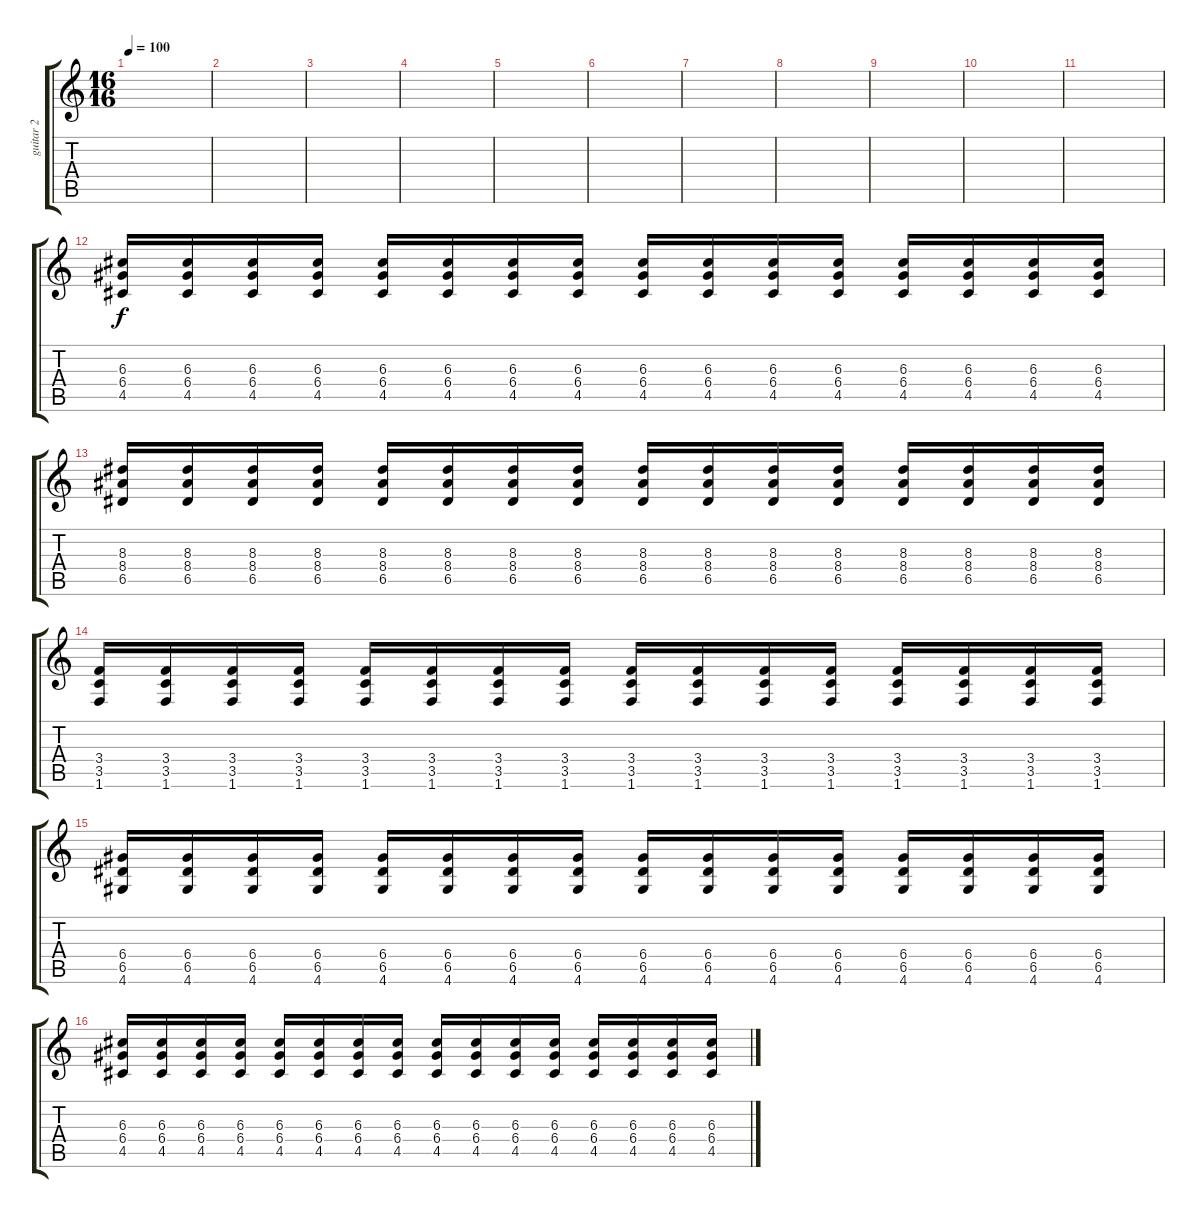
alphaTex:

\track ("guitar 2" "guitar 2") {instrument overdrivenguitar}
\staff {score tabs}
\tuning (E4 B3 G3 D3 A2 E2) {hide}
\ts (16 16)
\tempo 100
\clef g2
\ks aminor
|
|
|
|
|
|
|
|
|
|
|
(6.3 6.4 4.5).16 (6.3 6.4 4.5).16 (6.3 6.4 4.5).16 (6.3 6.4 4.5).16 (6.3 6.4 4.5).16 (6.3 6.4 4.5).16 (6.3 6.4 4.5).16 (6.3 6.4 4.5).16 (6.3 6.4 4.5).16 (6.3 6.4 4.5).16 (6.3 6.4 4.5).16 (6.3 6.4 4.5).16 (6.3 6.4 4.5).16 (6.3 6.4 4.5).16 (6.3 6.4 4.5).16 (6.3 6.4 4.5).16 |
(8.3 8.4 6.5).16 (8.3 8.4 6.5).16 (8.3 8.4 6.5).16 (8.3 8.4 6.5).16 (8.3 8.4 6.5).16 (8.3 8.4 6.5).16 (8.3 8.4 6.5).16 (8.3 8.4 6.5).16 (8.3 8.4 6.5).16 (8.3 8.4 6.5).16 (8.3 8.4 6.5).16 (8.3 8.4 6.5).16 (8.3 8.4 6.5).16 (8.3 8.4 6.5).16 (8.3 8.4 6.5).16 (8.3 8.4 6.5).16 |
(3.4 3.5 1.6).16 (3.4 3.5 1.6).16 (3.4 3.5 1.6).16 (3.4 3.5 1.6).16 (3.4 3.5 1.6).16 (3.4 3.5 1.6).16 (3.4 3.5 1.6).16 (3.4 3.5 1.6).16 (3.4 3.5 1.6).16 (3.4 3.5 1.6).16 (3.4 3.5 1.6).16 (3.4 3.5 1.6).16 (3.4 3.5 1.6).16 (3.4 3.5 1.6).16 (3.4 3.5 1.6).16 (3.4 3.5 1.6).16 |
(6.4 6.5 4.6).16 (6.4 6.5 4.6).16 (6.4 6.5 4.6).16 (6.4 6.5 4.6).16 (6.4 6.5 4.6).16 (6.4 6.5 4.6).16 (6.4 6.5 4.6).16 (6.4 6.5 4.6).16 (6.4 6.5 4.6).16 (6.4 6.5 4.6).16 (6.4 6.5 4.6).16 (6.4 6.5 4.6).16 (6.4 6.5 4.6).16 (6.4 6.5 4.6).16 (6.4 6.5 4.6).16 (6.4 6.5 4.6).16 |
(6.3 6.4 4.5).16 (6.3 6.4 4.5).16 (6.3 6.4 4.5).16 (6.3 6.4 4.5).16 (6.3 6.4 4.5).16 (6.3 6.4 4.5).16 (6.3 6.4 4.5).16 (6.3 6.4 4.5).16 (6.3 6.4 4.5).16 (6.3 6.4 4.5).16 (6.3 6.4 4.5).16 (6.3 6.4 4.5).16 (6.3 6.4 4.5).16 (6.3 6.4 4.5).16 (6.3 6.4 4.5).16 (6.3 6.4 4.5).16
